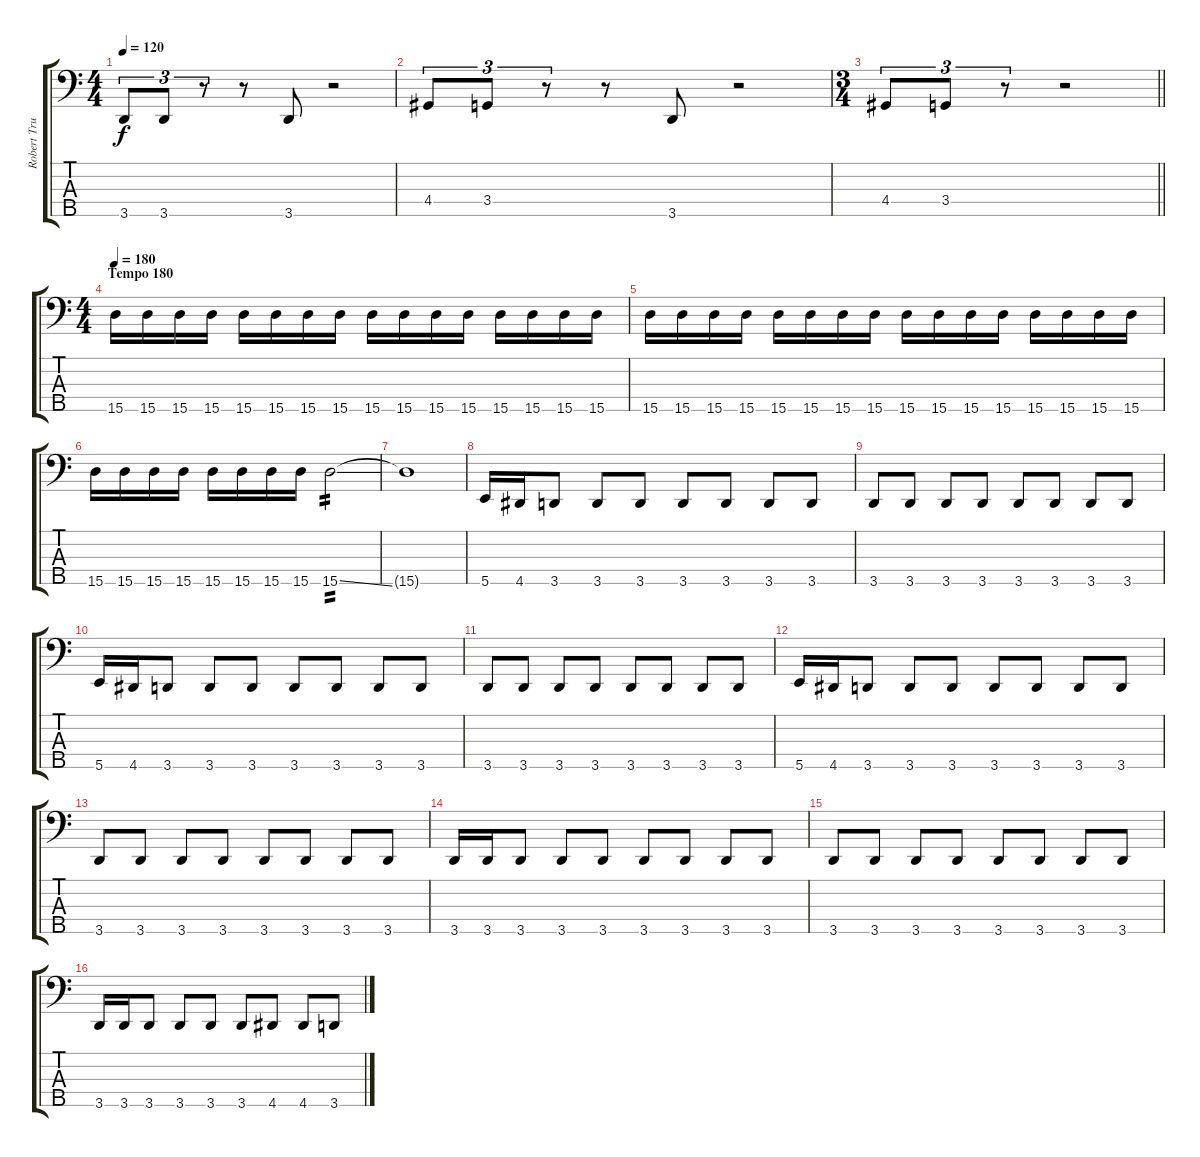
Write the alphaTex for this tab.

\track ("Robert Trujillo Bass" "Robert Tru") {instrument electricbassfinger}
\staff {score tabs}
\tuning (G2 D2 A1 E1 B0) {hide}
\ts (4 4)
\tempo 120
\clef f4
\ks c
3.5.8{tu (3 2) dy f} 3.5.8{tu (3 2)} r.8{tu (3 2)} r.8 3.5.8 r.2 |
4.4.8{tu (3 2)} 3.4.8{tu (3 2)} r.8{tu (3 2)} r.8 3.5.8 r.2 |
\ts (3 4)
\barLineRight lightlight
4.4.8{tu (3 2)} 3.4.8{tu (3 2)} r.8{tu (3 2)} r.2 |
\ts (4 4)
\section ("" "Tempo 180")
\tempo 180
15.5.16 15.5.16 15.5.16 15.5.16 15.5.16 15.5.16 15.5.16 15.5.16 15.5.16 15.5.16 15.5.16 15.5.16 15.5.16 15.5.16 15.5.16 15.5.16 |
15.5.16 15.5.16 15.5.16 15.5.16 15.5.16 15.5.16 15.5.16 15.5.16 15.5.16 15.5.16 15.5.16 15.5.16 15.5.16 15.5.16 15.5.16 15.5.16 |
15.5.16 15.5.16 15.5.16 15.5.16 15.5.16 15.5.16 15.5.16 15.5.16 15.5{ss}.2{tp 2} |
15.5{t}.1 |
5.5.16 4.5.16 3.5.8 3.5.8 3.5.8 3.5.8 3.5.8 3.5.8 3.5.8 |
3.5.8 3.5.8 3.5.8 3.5.8 3.5.8 3.5.8 3.5.8 3.5.8 |
5.5.16 4.5.16 3.5.8 3.5.8 3.5.8 3.5.8 3.5.8 3.5.8 3.5.8 |
3.5.8 3.5.8 3.5.8 3.5.8 3.5.8 3.5.8 3.5.8 3.5.8 |
5.5.16 4.5.16 3.5.8 3.5.8 3.5.8 3.5.8 3.5.8 3.5.8 3.5.8 |
3.5.8 3.5.8 3.5.8 3.5.8 3.5.8 3.5.8 3.5.8 3.5.8 |
3.5.16 3.5.16 3.5.8 3.5.8 3.5.8 3.5.8 3.5.8 3.5.8 3.5.8 |
3.5.8 3.5.8 3.5.8 3.5.8 3.5.8 3.5.8 3.5.8 3.5.8 |
3.5.16 3.5.16 3.5.8 3.5.8 3.5.8 3.5.8 4.5.8 4.5.8 3.5.8
